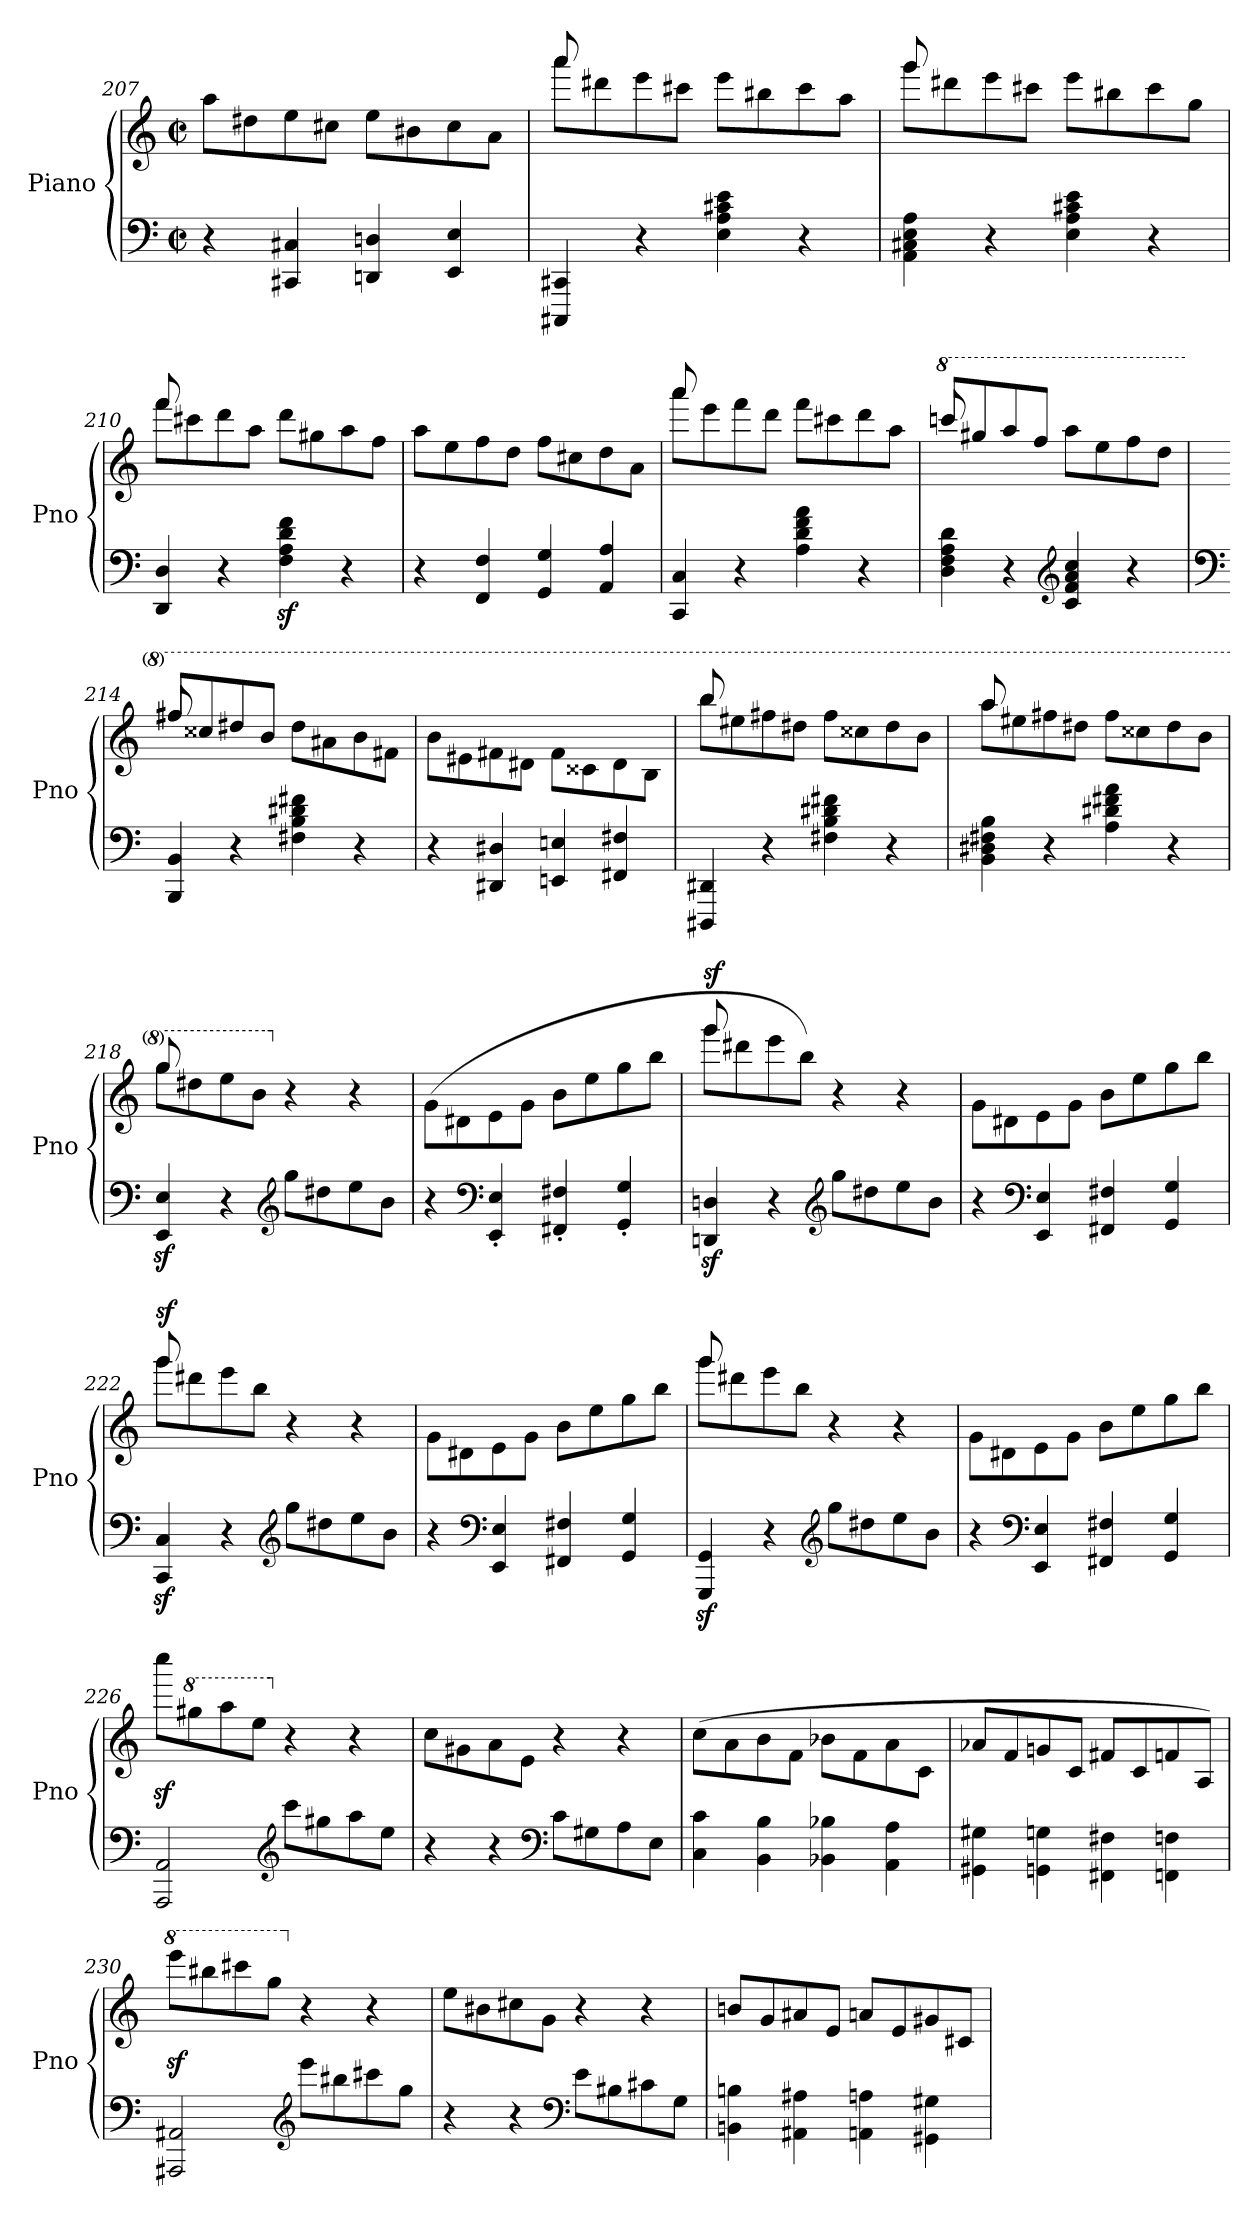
**kern	**kern	**dynam
*part1	*part1	*part1
*staff2	*staff1	*staff1/2
*I"Piano	*	*
*I'Pno	*	*
*clefF4	*clefG2	*
*k[]	*k[]	*
*M4/4	*M4/4	*
*met(c|)	*met(c|)	*
=207	=207	=207
4r	8aa\L	.
.	8dd#X\	.
4CC#X/ 4C#X/	8ee\	.
.	8cc#X\J	.
4DDn/ 4Dn/	8ee\L	.
.	8b#X\	.
4EE/ 4E/	8cc#\	.
.	8a\J	.
!!LO:LB:g=z
=208	=208	=208
*	*^	*
4CCC#X/ 4CC#X/	8aaa\L	8aaa/	.
.	8ddd#X\	2..ryy	.
4r	8eee\	.	.
.	8ccc#X\J	.	.
4E\ 4A\ 4c#X\ 4e\	8eee\L	.	.
.	8bb#X\	.	.
4r	8ccc#\	.	.
.	8aa\J	.	.
!!LO:PB:g=z	!!
=209	=209	=209	=209
4AA\ 4C#X\ 4E\ 4A\	8ggg\L	8ggg/	.
.	8ddd#X\	2..ryy	.
4r	8eee\	.	.
.	8ccc#X\J	.	.
4E\ 4A\ 4c#X\ 4e\	8eee\L	.	.
.	8bb#X\	.	.
4r	8ccc#\	.	.
.	8gg\J	.	.
=210	=210	=210	=210
4DD/ 4D/	8fff\L	8fff/	.
.	8ccc#X\	2..ryy	.
4r	8ddd\	.	.
.	8aa\J	.	.
4F\z< 4A\z< 4d\z< 4f\z<	8ddd\L	.	.
.	8gg#X\	.	.
4r	8aa\	.	.
.	8ff\J	.	.
*	*v	*v	*
=211	=211	=211
4r	8aa\L	.
.	8ee\	.
4FF/ 4F/	8ff\	.
.	8dd\J	.
4GG/ 4G/	8ff\L	.
.	8cc#X\	.
4AA/ 4A/	8dd\	.
.	8a\J	.
=212	=212	=212
*	*^	*
4CC/ 4C/	8aaa\L	8aaa/	.
.	8eee\	2..ryy	.
4r	8fff\	.	.
.	8ddd\J	.	.
4A\ 4d\ 4f\ 4a\	8fff\L	.	.
.	8ccc#X\	.	.
4r	8ddd\	.	.
.	8aa\J	.	.
!!LO:LB:g=z	!!
=213	=213	=213	=213
*	*8va	*	*
4D\ 4F\ 4A\ 4d\	8cccc/L	8ccccn/	.
.	8ggg#X/	2..ryy	.
4r	8aaa/	.	.
.	8fff/J	.	.
*clefG2	*	*	*
4c/ 4f/ 4a/ 4cc/	8aaa\L	.	.
.	8eee\	.	.
4r	8fff\	.	.
.	8ddd\J	.	.
!!LO:LB:g=z	!!
=214	=214	=214	=214
*clefF4	*	*	*
4BBB/ 4BB/	8fff#X/L	8fff#X/	.
.	8ccc##X/	2..ryy	.
4r	8ddd#X/	.	.
.	8bb/J	.	.
4F#X\ 4B\ 4d#X\ 4f#X\	8ddd#\L	.	.
.	8aa#X\	.	.
4r	8bb\	.	.
.	8ff#X\J	.	.
*	*v	*v	*
=215	=215	=215
4r	8bb\L	.
.	8ee#X\	.
4DD#X/ 4D#X/	8ff#X\	.
.	8dd#X\J	.
4EEn/ 4En/	8ff#\L	.
.	8cc##X\	.
4FF#X/ 4F#X/	8dd#\	.
.	8b\J	.
=216	=216	=216
*	*^	*
4DDD#X/ 4DD#X/	8bbb\L	8bbb/	.
.	8eee#X\	2..ryy	.
4r	8fff#X\	.	.
.	8ddd#X\J	.	.
4F#X\ 4B\ 4d#X\ 4f#X\	8fff#\L	.	.
.	8ccc##X\	.	.
4r	8ddd#\	.	.
.	8bb\J	.	.
=217	=217	=217	=217
4BB\ 4D#X\ 4F#X\ 4B\	8aaa\L	8aaa/	.
.	8eee#X\	2..ryy	.
4r	8fff#X\	.	.
.	8ddd#X\J	.	.
4A\ 4d#X\ 4f#X\ 4a\	8fff#\L	.	.
.	8ccc##X\	.	.
4r	8ddd#\	.	.
.	8bb\J	.	.
!!LO:LB:g=z	!!
=218	=218	=218	=218
!	!	!	!LO:DY:a
!	!	!	!LO:DY:n=1:b
4EE/z< 4E/z<	8ggg\L	(>8ggg/	sf other-dynamics
.	8ddd#X\	2..ryy	.
4r	8eee\	.	.
.	(8bb\J	.	.
*clefG2	*	*	*
*	*X8va	*	*
8gg\L	4r	.	.
8dd#X\	.	.	.
8ee\	4r	.	.
8b\J)	.	.	.
*	*v	*v	*
!!LO:LB:g=z
=219	=219	=219
4r	(>8g\L	.
.	8d#X\	.
*clefF4	*	*
4EE/' 4E/'	8e\	.
.	8g\J	.
4FF#X/' 4F#X/'	8b\L	.
.	8ee\	.
4GG/' 4G/'	8gg\	.
.	8bb\J	.
=220	=220	=220
*	*^	*
!	!	!	!LO:DY:a
4DDn/z< 4Dn/z<	8ggg\L	8ggg/	sf
.	8ddd#X\	2..ryy	.
4r	8eee\	.	.
.	8bb\J)	.	.
*clefG2	*	*	*
8gg\L	4r	.	.
8dd#X\	.	.	.
8ee\	4r	.	.
8b\J	.	.	.
*	*v	*v	*
=221	=221	=221
4r	8g\L	.
.	8d#X\	.
*clefF4	*	*
4EE/ 4E/	8e\	.
.	8g\J	.
4FF#X/ 4F#X/	8b\L	.
.	8ee\	.
4GG/ 4G/	8gg\	.
.	8bb\J	.
=222	=222	=222
*	*^	*
!	!	!	!LO:DY:a
4CC/z< 4C/z<	8ggg\L	8ggg/	sf
.	8ddd#X\	2..ryy	.
4r	8eee\	.	.
.	8bb\J	.	.
*clefG2	*	*	*
8gg\L	4r	.	.
8dd#X\	.	.	.
8ee\	4r	.	.
8b\J	.	.	.
*	*v	*v	*
!!LO:PB:g=z
=223	=223	=223
4r	8g\L	.
.	8d#X\	.
*clefF4	*	*
4EE/ 4E/	8e\	.
.	8g\J	.
4FF#X/ 4F#X/	8b\L	.
.	8ee\	.
4GG/ 4G/	8gg\	.
.	8bb\J	.
!!LO:LB:g=z
=224	=224	=224
*	*^	*
!	!	!	!LO:DY:a
!	!	!	!LO:DY:n=1:b
4GGG/z< 4GG/z<	8ggg\L	8ggg/	sf other-dynamics
.	8ddd#X\	2..ryy	.
4r	8eee\	.	.
.	8bb\J	.	.
*clefG2	*	*	*
8gg\L	4r	.	.
8dd#X\	.	.	.
8ee\	4r	.	.
8b\J	.	.	.
*	*v	*v	*
=225	=225	=225
4r	8g\L	.
.	8d#X\	.
*clefF4	*	*
4EE/ 4E/	8e\	.
.	8g\J	.
4FF#X/ 4F#X/	8b\L	.
.	8ee\	.
4GG/ 4G/	8gg\	.
.	8bb\J	.
=226	=226	=226
2AAA/ 2AA/	8ccccz<\L	.
*	*8va	*
.	8ggg#X\	.
.	8aaa\	.
.	8eee\J	.
*clefG2	*	*
*	*X8va	*
8ccc\L	4r	.
8gg#X\	.	.
8aa\	4r	.
8ee\J	.	.
=227	=227	=227
4r	8cc\L	.
.	8g#X\	.
4r	8a\	.
.	8e\J	.
*clefF4	*	*
8c\L	4r	.
8G#X\	.	.
8A\	4r	.
8E\J	.	.
=228	=228	=228
4C\ 4c\	(>8cc\L	.
.	8a\	.
4BB\ 4B\	8b\	.
.	8f\J	.
4BB-X\ 4B-X\	8b-X\L	.
.	8f\	.
4AA\ 4A\	8a\	.
.	8c\J	.
!!LO:LB:g=z
=229	=229	=229
4GG#X\ 4G#X\	8a-X/L	.
.	8f/	.
4GGn\ 4Gn\	8gn/	.
.	8c/J	.
4FF#X\ 4F#X\	8f#X/L	.
.	8c/	.
4FFn\ 4Fn\	8fn/	.
.	8A/J)	.
=230	=230	=230
*	*8va	*
2AAA#X/ 2AA#X/	8eeeez<\L	.
.	8bbb#X\	.
.	8cccc#X\	.
.	8ggg\J	.
*clefG2	*	*
*	*X8va	*
8eee\L	4r	.
8bb#X\	.	.
8ccc#X\	4r	.
8gg\J	.	.
=231	=231	=231
4r	8ee\L	.
.	8b#X\	.
4r	8cc#X\	.
.	8g\J	.
*clefF4	*	*
8e\L	4r	.
8B#X\	.	.
8c#X\	4r	.
8G\J	.	.
=232	=232	=232
4BBn\ 4Bn\	8bn/L	.
.	8g/	.
4AA#X\ 4A#X\	8a#X/	.
.	8e/J	.
4AAn\ 4An\	8an/L	.
.	8e/	.
4GG#X\ 4G#X\	8g#X/	.
.	8c#X/J	.
=	=	=
*-	*-	*-
